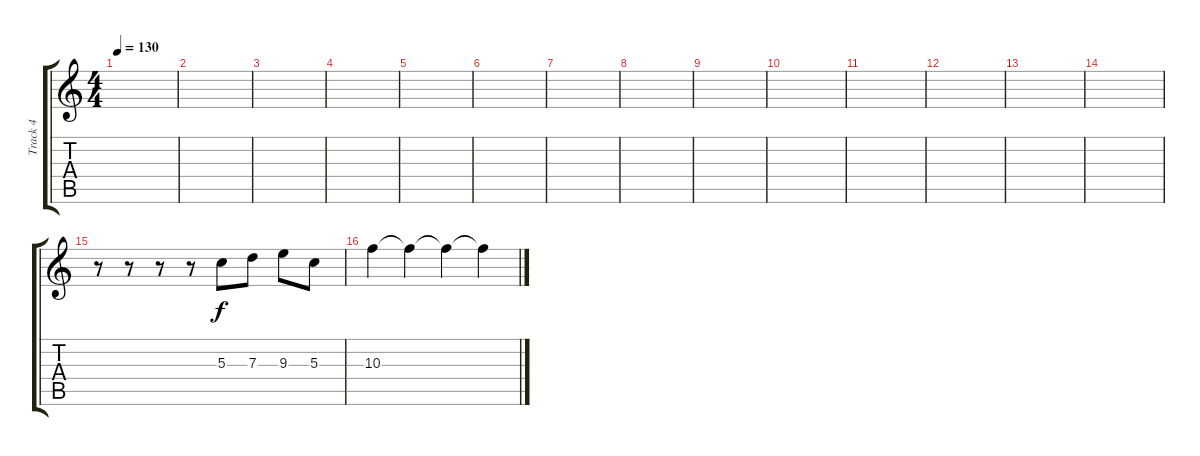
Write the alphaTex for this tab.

\track ("Track 4" "Track 4") {instrument distortionguitar}
\staff {score tabs}
\tuning (E4 B3 G3 D3 A2 E2) {hide}
\ts (4 4)
\tempo 130
\clef g2
\ks c
|
|
|
|
|
|
|
|
|
|
|
|
|
|
r.8 r.8 r.8 r.8 5.3.8 7.3.8 9.3.8 5.3.8 |
10.3.4 10.3{t}.4 10.3{t}.4 10.3{t}.4
